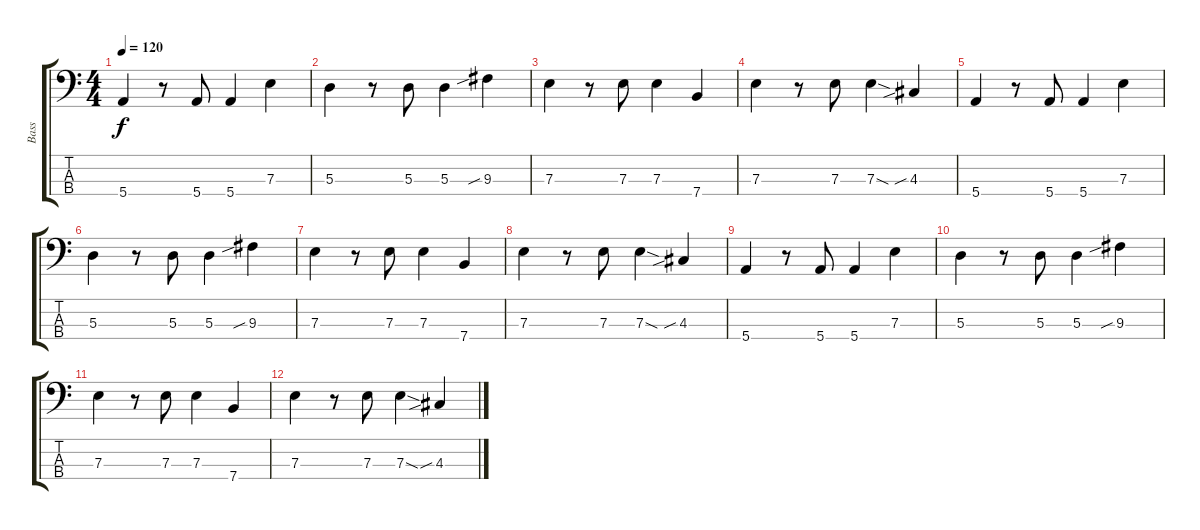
\track ("Bass" "Bass") {instrument electricbassfinger}
\staff {score tabs}
\tuning (G2 D2 A1 E1) {hide}
\ts (4 4)
\tempo 120
\clef f4
\ks c
5.4.4{dy f} r.8 5.4.8 5.4.4 7.3.4 |
5.3.4 r.8 5.3.8 5.3.4 9.3{sib}.4 |
7.3.4 r.8 7.3.8 7.3.4 7.4.4 |
7.3.4 r.8 7.3.8 7.3{sod}.4 4.3{sib}.4 |
5.4.4 r.8 5.4.8 5.4.4 7.3.4 |
5.3.4 r.8 5.3.8 5.3.4 9.3{sib}.4 |
7.3.4 r.8 7.3.8 7.3.4 7.4.4 |
7.3.4 r.8 7.3.8 7.3{sod}.4 4.3{sib}.4 |
5.4.4 r.8 5.4.8 5.4.4 7.3.4 |
5.3.4 r.8 5.3.8 5.3.4 9.3{sib}.4 |
7.3.4 r.8 7.3.8 7.3.4 7.4.4 |
7.3.4 r.8 7.3.8 7.3{sod}.4 4.3{sib}.4
